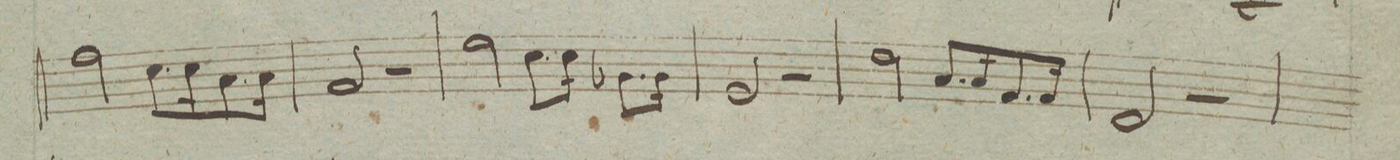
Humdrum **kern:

**kern	**dynam
*I"Baſso	*
*clefF4	*
*k[]	*
*met(c|)	*
*M2/2	*
2A\	.
8.E\L	.
16E\K	.
8.C\	.
16C\Jk	.
=76	=76
2AA/	.
2r	.
=77	=77
2G\	.
8.E\L	.
16E\Jk	.
8.BB-X\L	.
16BB-\Jk	.
=78	=78
2GG/	.
2r	.
=79	=79
2F\	.
8.C/L	.
16C/K	.
8.AA/	.
16AA/Jk	.
=80	=80
2FF/	.
2r	.
=81	=81
*-	*-
